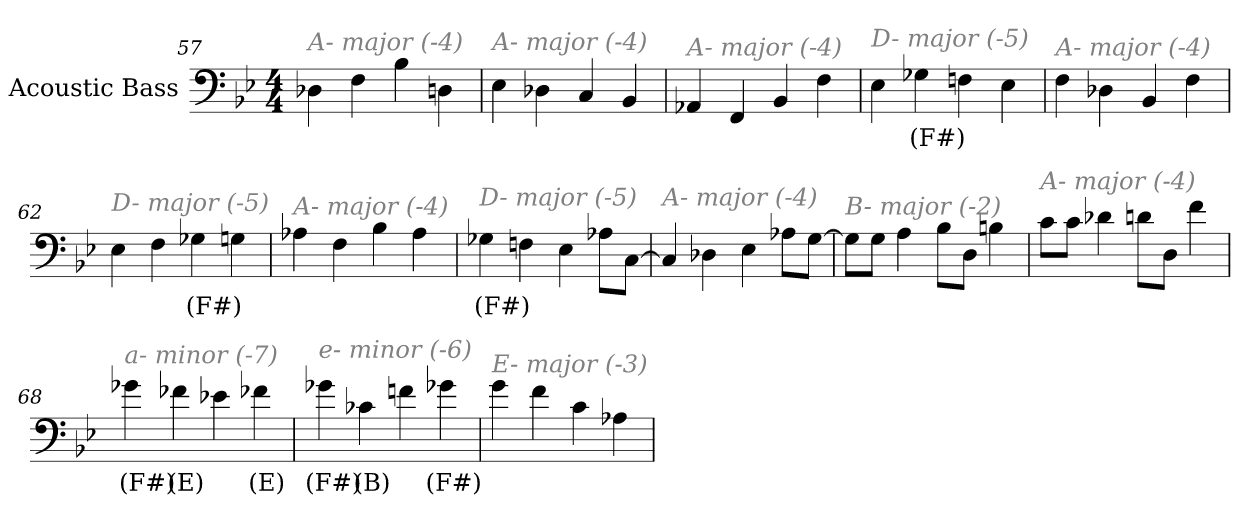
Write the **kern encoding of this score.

**kern	**text
*part1	*part1
*staff1	*staff1
*I"Acoustic Bass	*
*clefF4	*
*ITrd7c12	*
*k[b-e-]	*
*B-:	*
*M4/4	*
=57	=57
!LO:TX:i:color=#808080:t=A- major (-4)	!
4DD-X	.
4FF	.
4BB-	.
4DDn	.
=58	=58
!LO:TX:i:color=#808080:t=A- major (-4)	!
4EE-	.
4DD-X	.
4CC	.
4BBB-	.
=59	=59
!LO:TX:i:color=#808080:t=A- major (-4)	!
4AAA-X	.
4FFF	.
4BBB-	.
4FF	.
=60	=60
!LO:TX:i:color=#808080:t=D- major (-5)	!
4EE-	.
4GG-Xi	(F#)
4FFn	.
4EE-	.
=61	=61
!LO:TX:i:color=#808080:t=A- major (-4)	!
4FF	.
4DD-X	.
4BBB-	.
4FF	.
=62	=62
!LO:TX:i:color=#808080:t=D- major (-5)	!
4EE-	.
4FF	.
4GG-Xi	(F#)
4GG	.
=63	=63
!LO:TX:i:color=#808080:t=A- major (-4)	!
4AA-X	.
4FF	.
4BB-	.
4AA-	.
=64	=64
!LO:TX:i:color=#808080:t=D- major (-5)	!
4GG-Xi	(F#)
4FFn	.
4EE-	.
8AA-XL	.
[8CCJ	.
=65	=65
!LO:TX:i:color=#808080:t=A- major (-4)	!
4CC]	.
4DD-X	.
4EE-	.
8AA-XL	.
[8GGJ	.
=66	=66
!LO:TX:i:color=#808080:t=B- major (-2)	!
8GGL]	.
8GGJ	.
4AA	.
8BB-L	.
8DDJ	.
4BBn	.
=67	=67
!LO:TX:i:color=#808080:t=A- major (-4)	!
8CL	.
8CJ	.
4D-X	.
8DnL	.
8DDJ	.
4F	.
=68	=68
!LO:TX:i:color=#808080:t=a- minor (-7)	!
4G-Xi	(F#)
4F-Xi	(E)
4E-X	.
4F-Xi	(E)
=69	=69
!LO:TX:i:color=#808080:t=e- minor (-6)	!
4G-Xi	(F#)
4C-Xi	(B)
4Fn	.
4G-Xi	(F#)
=70	=70
!LO:TX:i:color=#808080:t=E- major (-3)	!
4G	.
4F	.
4C	.
4AA-X	.
=	=
*-	*-
